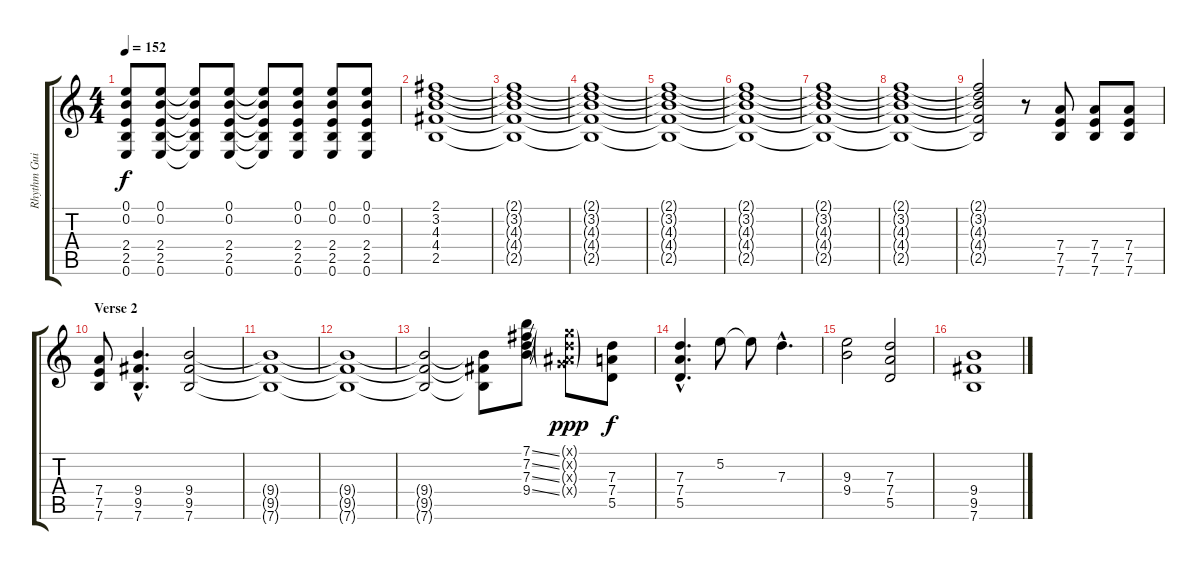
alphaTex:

\track ("Rhythm Guitar 1" "Rhythm Gui") {instrument overdrivenguitar}
\staff {score tabs}
\tuning (E4 B3 G3 D3 A2 E2) {hide}
\ts (4 4)
\tempo 152
\clef g2
\ks c
(0.1{t} 0.2{t} 2.4{t} 2.5{t} 0.6{t}).8{dy f} (0.1 0.2 2.4 2.5 0.6).8 (0.1{t} 0.2{t} 2.4{t} 2.5{t} 0.6{t}).8 (0.1 0.2 2.4 2.5 0.6).8 (0.1{t} 0.2{t} 2.4{t} 2.5{t} 0.6{t}).8 (0.1 0.2 2.4 2.5 0.6).8 (0.1 0.2 2.4 2.5 0.6).8 (0.1 0.2 2.4 2.5 0.6).8 |
(2.1 3.2 4.3 4.4 2.5).1 |
(2.1{t} 3.2{t} 4.3{t} 4.4{t} 2.5{t}).1 |
(2.1{t} 3.2{t} 4.3{t} 4.4{t} 2.5{t}).1 |
(2.1{t} 3.2{t} 4.3{t} 4.4{t} 2.5{t}).1 |
(2.1{t} 3.2{t} 4.3{t} 4.4{t} 2.5{t}).1 |
(2.1{t} 3.2{t} 4.3{t} 4.4{t} 2.5{t}).1 |
(2.1{t} 3.2{t} 4.3{t} 4.4{t} 2.5{t}).1 |
(2.1{t} 3.2{t} 4.3{t} 4.4{t} 2.5{t}).2 r.8 (7.4 7.5 7.6).8 (7.4 7.5 7.6).8 (7.4 7.5 7.6).8 |
\section ("" "Verse 2")
(7.4 7.5 7.6).8 (9.4{hac} 9.5{hac} 7.6{hac}).4{d} (9.4 9.5 7.6).2 |
(9.4{t} 9.5{t} 7.6{t}).1 |
(9.4{t} 9.5{t} 7.6{t}).1 |
(9.4{t} 9.5{t} 7.6{t}).2 (9.4{t} 9.5{t} 7.6{t}).8 (7.1{ss} 7.2{ss} 7.3{ss} 9.4{ss}).8 (3.1{g x} 3.2{g x} 3.3{g x} 5.4{g x}).8{dy ppp} (7.3 7.4 5.5).8{dy f} |
(7.3{hac} 7.4{hac} 5.5{hac}).4{d} 5.2.8 5.2{t}.8 7.3{hac}.4{d} |
(9.3 9.4).2 (7.3 7.4 5.5).2 |
(9.4 9.5 7.6).1
